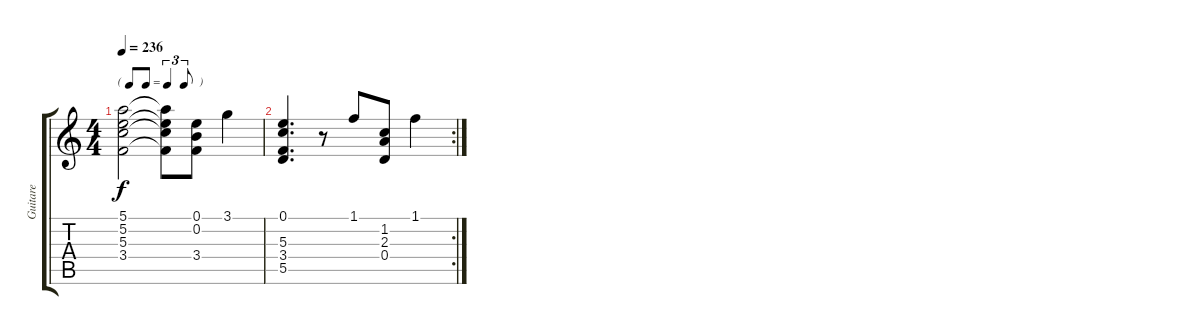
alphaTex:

\track ("Guitare" "Guitare") {instrument electricguitarjazz}
\staff {score tabs}
\tuning (E4 B3 G3 D3 A2 E2) {hide}
\ts (4 4)
\tf triplet8th
\tempo 236
\clef g2
\ks c
(5.1 5.2 5.3 3.4).2{dy f} (5.1{t} 5.2{t} 5.3{t} 3.4{t}).8 (0.1 0.2 3.4).8 3.1.4 |
\rc 2
(0.1 5.3 3.4 5.5).4{d} r.8 1.1.8 (1.2 2.3 0.4).8 1.1.4
